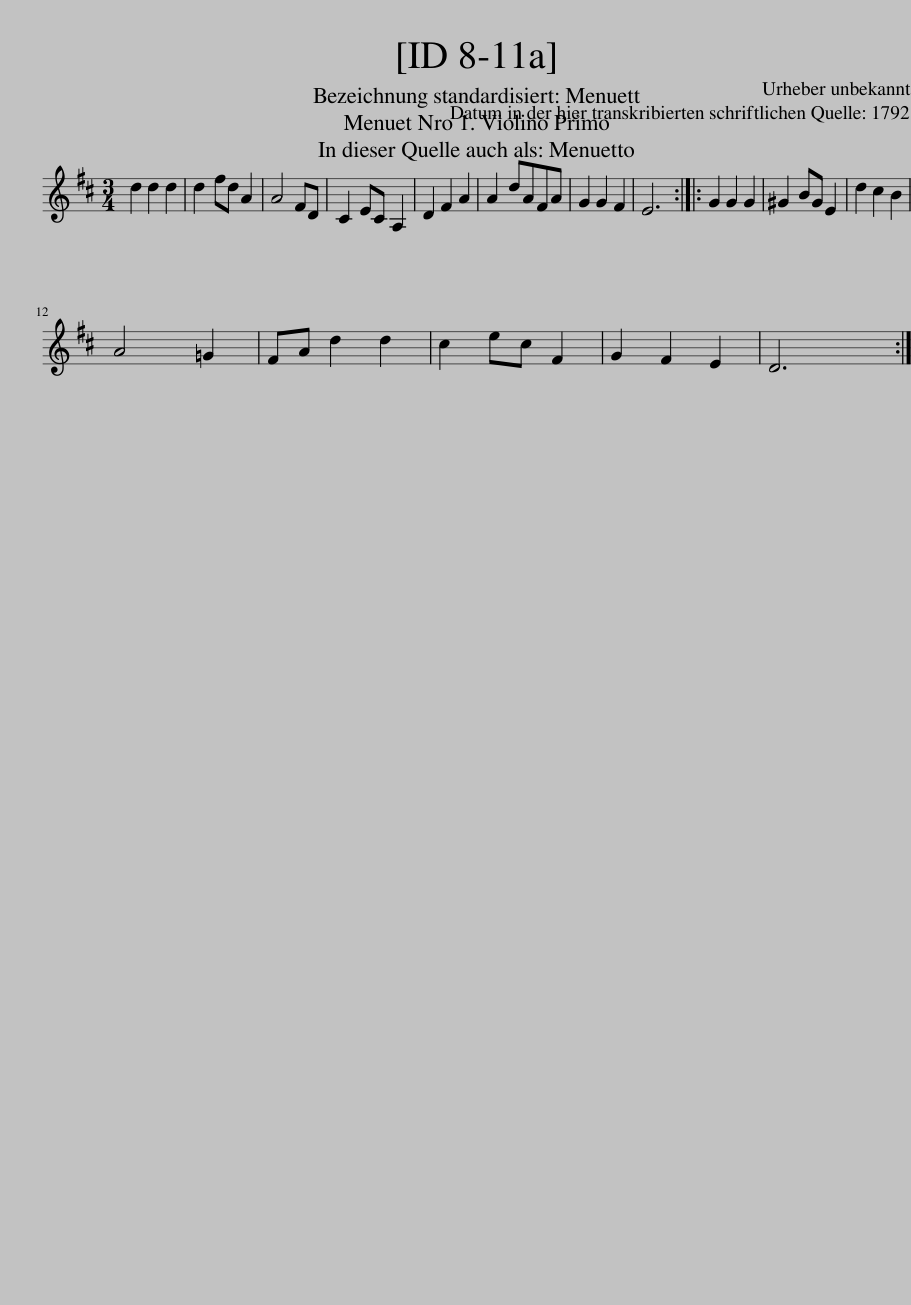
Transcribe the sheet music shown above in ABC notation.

X:1
L:1/8
M:3/4
I:linebreak $
K:D
V:1 treble
V:1
 d2 d2 d2 | d2 fd A2 | A4 FD | C2 EC A,2 | D2 F2 A2 | %5
 A2 dAFA | G2 G2 F2 | E6 :: G2 G2 G2 | ^G2 BG E2 | %10
 d2 c2 B2 |$ A4 =G2 | FA d2 d2 | c2 ec F2 | G2 F2 E2 | %15
 D6 :| %16
